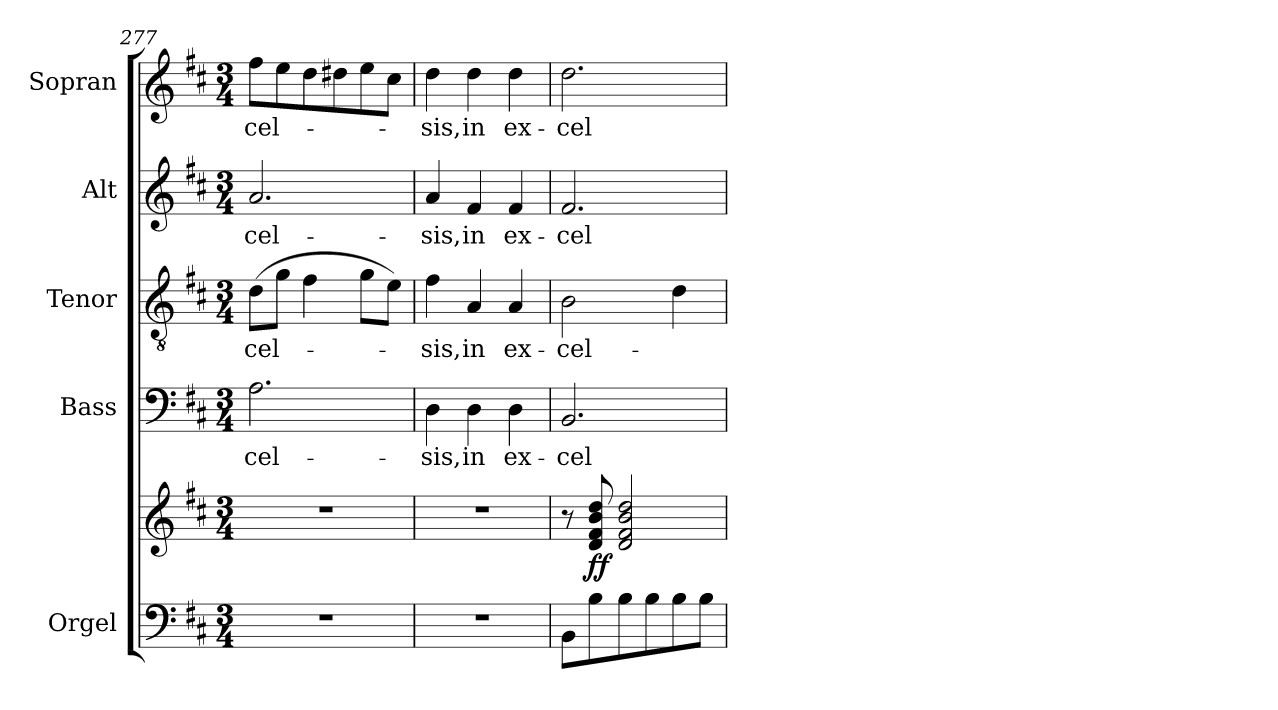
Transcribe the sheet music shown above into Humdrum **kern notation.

**kern	**kern	**dynam	**kern	**text	**kern	**text	**kern	**text	**kern	**text
*part5	*part5	*part5	*part4	*part4	*part3	*part3	*part2	*part2	*part1	*part1
*staff6	*staff5	*staff5/6	*staff4	*staff4	*staff3	*staff3	*staff2	*staff2	*staff1	*staff1
*I"Orgel	*	*	*I"Bass	*	*I"Tenor	*	*I"Alt	*	*I"Sopran	*
*I'Org.	*	*	*I'B.	*	*I'T.	*	*I'A.	*	*I'S.	*
!!LO:PB:g=z
*clefF4	*clefG2	*	*clefF4	*	*clefGv2	*	*clefG2	*	*clefG2	*
*k[f#c#]	*k[f#c#]	*	*k[f#c#]	*	*k[f#c#]	*	*k[f#c#]	*	*k[f#c#]	*
*D:	*D:	*	*D:	*	*D:	*	*D:	*	*D:	*
*M3/4	*M3/4	*	*M3/4	*	*M3/4	*	*M3/4	*	*M3/4	*
=277	=277	=277	=277	=277	=277	=277	=277	=277	=277	=277
!	!	!	!	!LO:LY:b	!	!LO:LY:b	!	!LO:LY:b	!	!LO:LY:b
2.r	2.r	.	2.A\	-cel-	(>8d\L	-cel-	2.a/	-cel-	8ff#\L	-cel-
.	.	.	.	.	8g\J	.	.	.	8ee\	.
.	.	.	.	.	4f#\	.	.	.	8dd\	.
.	.	.	.	.	.	.	.	.	8dd#X\	.
.	.	.	.	.	8g\L	.	.	.	8ee\	.
.	.	.	.	.	8e\J)	.	.	.	8cc#\J	.
=278	=278	=278	=278	=278	=278	=278	=278	=278	=278	=278
!	!	!	!	!LO:LY:b	!	!LO:LY:b	!	!LO:LY:b	!	!LO:LY:b
2.r	2.r	.	4D\	-sis,	4f#\	-sis,	4a/	-sis,	4dd\	-sis,
!	!	!	!	!LO:LY:b	!	!LO:LY:b	!	!LO:LY:b	!	!LO:LY:b
.	.	.	4D\	in	4A/	in	4f#/	in	4dd\	in
!	!	!	!	!LO:LY:b	!	!LO:LY:b	!	!LO:LY:b	!	!LO:LY:b
.	.	.	4D\	ex-	4A/	ex-	4f#/	ex-	4dd\	ex-
=279	=279	=279	=279	=279	=279	=279	=279	=279	=279	=279
!	!	!	!	!LO:LY:b	!	!LO:LY:b	!	!LO:LY:b	!	!LO:LY:b
8BB\L	8r	.	2.BB/	-cel-	2B\	-cel-	2.f#/	-cel-	2.dd\	-cel-
!	!	!LO:DY:b	!	!	!	!	!	!	!	!
8B\	8d/ 8f#/ 8b/ 8dd/	ff	.	.	.	.	.	.	.	.
8B\	2d/ 2f#/ 2b/ 2dd/	.	.	.	.	.	.	.	.	.
8B\	.	.	.	.	.	.	.	.	.	.
8B\	.	.	.	.	4d\	.	.	.	.	.
8B\J	.	.	.	.	.	.	.	.	.	.
=	=	=	=	=	=	=	=	=	=	=
*-	*-	*-	*-	*-	*-	*-	*-	*-	*-	*-
